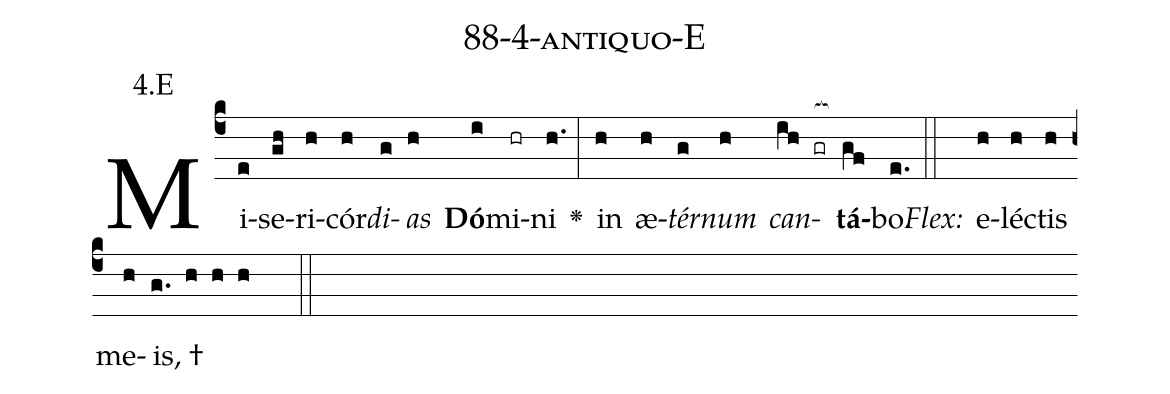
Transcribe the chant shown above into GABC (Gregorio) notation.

name: 88-4-antiquo-E;
annotation: 4.E;
%%
(c4)Mi(e)se(gh)ri(h)cór(h)<i>di</i>(g)<i>as</i>(h) <b>Dó</b>(i)mi(hr)ni(h.) <v>\greheightstar</v>(:) in(h) æ(h)<i>tér</i>(g)<i>num</i>(h) <i>can</i>(ih gr[ocb:1{])<b>tá</b>(gf[ocb:0}])bo.(e.) (::)
<i>Flex:</i>()  e(h)léc(h)tis(h) me(h)is, †(g. h h h  ::)

%E(h) u(g) o(h) u(ih) a(gf) e.(e.) (::)
